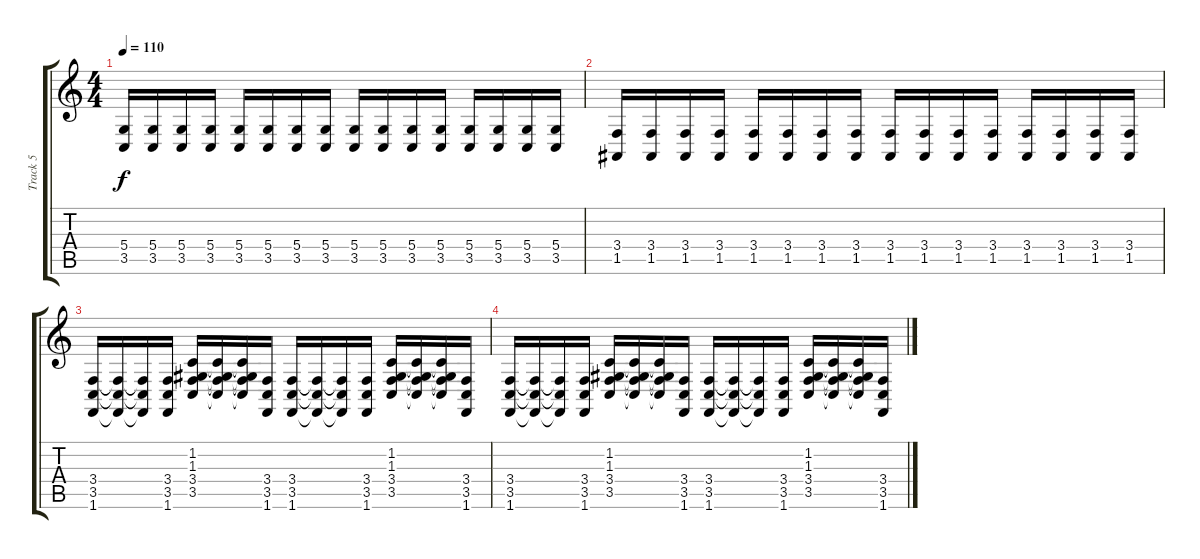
\track ("Track 5" "Track 5") {instrument lead2sawtooth}
\staff {score tabs}
\tuning (E4 B3 G3 D3 A2 E2) {hide}
\ts (4 4)
\tempo 110
\clef g2
\ks c
(5.4 3.5).16{dy f} (5.4 3.5).16 (5.4 3.5).16 (5.4 3.5).16 (5.4 3.5).16 (5.4 3.5).16 (5.4 3.5).16 (5.4 3.5).16 (5.4 3.5).16 (5.4 3.5).16 (5.4 3.5).16 (5.4 3.5).16 (5.4 3.5).16 (5.4 3.5).16 (5.4 3.5).16 (5.4 3.5).16 |
(3.4 1.5).16 (3.4 1.5).16 (3.4 1.5).16 (3.4 1.5).16 (3.4 1.5).16 (3.4 1.5).16 (3.4 1.5).16 (3.4 1.5).16 (3.4 1.5).16 (3.4 1.5).16 (3.4 1.5).16 (3.4 1.5).16 (3.4 1.5).16 (3.4 1.5).16 (3.4 1.5).16 (3.4 1.5).16 |
(3.4 3.5 1.6).16 (3.4{t} 3.5{t} 1.6{t}).16 (3.4{t} 3.5{t} 1.6{t}).16 (3.4 3.5 1.6).16 (1.2 1.3 3.4 3.5).16 (1.2{t} 1.3{t} 3.4{t} 3.5{t}).16 (1.2{t} 1.3{t} 3.4{t} 3.5{t}).16 (3.4 3.5 1.6).16 (3.4 3.5 1.6).16 (3.4{t} 3.5{t} 1.6{t}).16 (3.4{t} 3.5{t} 1.6{t}).16 (3.4 3.5 1.6).16 (1.2 1.3 3.4 3.5).16 (1.2{t} 1.3{t} 3.4{t} 3.5{t}).16 (1.2{t} 1.3{t} 3.4{t} 3.5{t}).16 (3.4 3.5 1.6).16 |
(3.4 3.5 1.6).16 (3.4{t} 3.5{t} 1.6{t}).16 (3.4{t} 3.5{t} 1.6{t}).16 (3.4 3.5 1.6).16 (1.2 1.3 3.4 3.5).16 (1.2{t} 1.3{t} 3.4{t} 3.5{t}).16 (1.2{t} 1.3{t} 3.4{t} 3.5{t}).16 (3.4 3.5 1.6).16 (3.4 3.5 1.6).16 (3.4{t} 3.5{t} 1.6{t}).16 (3.4{t} 3.5{t} 1.6{t}).16 (3.4 3.5 1.6).16 (1.2 1.3 3.4 3.5).16 (1.2{t} 1.3{t} 3.4{t} 3.5{t}).16 (1.2{t} 1.3{t} 3.4{t} 3.5{t}).16 (3.4 3.5 1.6).16
